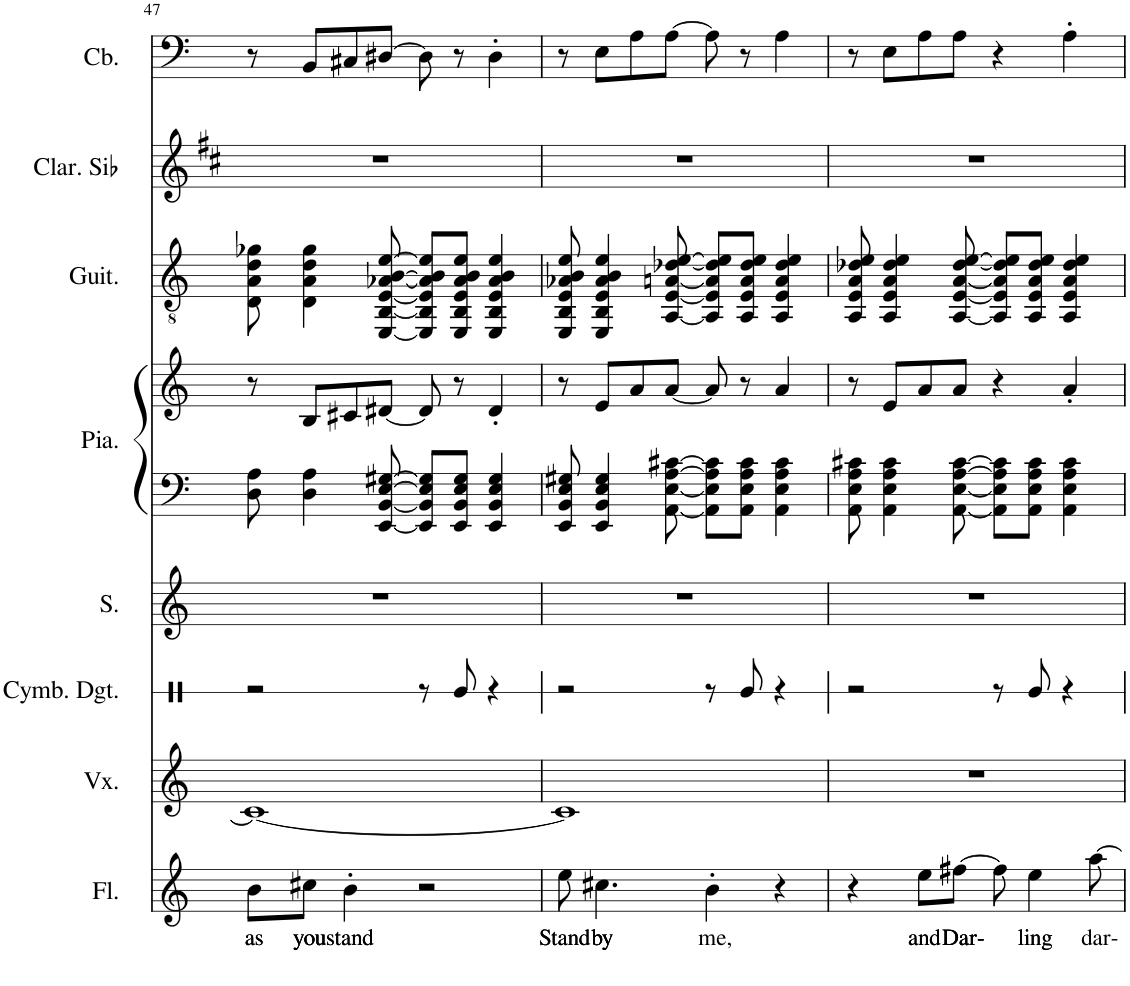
**kern	**text	**kern	**kern	**kern	**kern	**kern	**kern	**kern	**kern
*part8	*part8	*part7	*part6	*part5	*part4	*part4	*part3	*part2	*part1
*staff9	*staff9	*staff8	*staff7	*staff6	*staff5	*staff4	*staff3	*staff2	*staff1
*I"Flûte	*	*I"Voix, Voice Ohh	*I"Cymbales à doigts, Percusión	*I"Soprano, Voice Ahh	*I"Piano	*	*I"Guitare classique	*I"Clarinette en Sib	*I"Contrebasse
*I'Fl.	*	*I'Vx.	*I'Cymb. Dgt.	*I'S.	*I'Pia.	*	*I'Guit.	*I'Clar. Sib	*I'Cb.
!!LO:PB:g=z
*clefG2	*	*clefG2	*clefX	*clefG2	*clefF4	*clefG2	*clefGv2	*clefG2	*clefF4
*	*	*	*	*	*	*	*	*Trd1c2	*Trd7c12
*k[]	*	*k[]	*k[]	*k[]	*k[]	*k[]	*k[]	*k[f#c#]	*k[]
*M4/4	*	*M4/4	*M4/4	*M4/4	*M4/4	*M4/4	*M4/4	*M4/4	*M4/4
=47	=47	=47	=47	=47	=47	=47	=47	=47	=47
!	!LO:LY:b	!	!	!	!	!	!	!	!
8b\L	as	1c#_	2r	1r	8D\ 8A\	8r	8D\ 8A\ 8d\ 8g-X\	1r	8r
!	!LO:LY:b	!	!	!	!	!	!	!	!
8cc#X\J	you	.	.	.	4D\ 4A\	8B/L	4D\ 4A\ 4d\ 4g-\	.	8BB/L
!	!LO:LY:b	!	!	!	!	!	!	!	!
4b'\	stand	.	.	.	.	8c#X/	.	.	8C#X/
.	.	.	.	.	[8EE/ [8BB/ [8E/ [8G#X/	[8d#X/J	[8EE/ [8BB/ [8E/ [8A-X/ [8B/ [8e/	.	[8D#X/J
2r	.	.	8r	.	8EE/] 8BB/] 8E/] 8G#/]L	8d#/]	8EE/] 8BB/] 8E/] 8A-/] 8B/] 8e/]L	.	8D#\]
.	.	.	8Re/	.	8EE/ 8BB/ 8E/ 8G#/J	8r	8EE/ 8BB/ 8E/ 8A-/ 8B/ 8e/J	.	8r
.	.	.	4r	.	4EE/ 4BB/ 4E/ 4G#/	4d#'/	4EE/ 4BB/ 4E/ 4A-/ 4B/ 4e/	.	4D#'\
=48	=48	=48	=48	=48	=48	=48	=48	=48	=48
!	!LO:LY:b	!	!	!	!	!	!	!	!
8ee\	Stand	1c#]	2r	1r	8EE/ 8BB/ 8E/ 8G#X/	8r	8EE/ 8BB/ 8E/ 8A-X/ 8B/ 8e/	1r	8r
!	!LO:LY:b	!	!	!	!	!	!	!	!
4.cc#X\	by	.	.	.	4EE/ 4BB/ 4E/ 4G#/	8e/L	4EE/ 4BB/ 4E/ 4A-/ 4B/ 4e/	.	8E\L
.	.	.	.	.	.	8a/	.	.	8A\
.	.	.	.	.	[8AA\ [8E\ [8A\ [8c#X\	[8a/J	[8AA/ [8E/ [8An/ [8d-X/ [8e/	.	[8A\J
!	!LO:LY:b	!	!	!	!	!	!	!	!
4b'\	me,	.	8r	.	8AA\] 8E\] 8A\] 8c#\]L	8a/]	8AA/] 8E/] 8A/] 8d-/] 8e/]L	.	8A\]
.	.	.	8Re/	.	8AA\ 8E\ 8A\ 8c#\J	8r	8AA/ 8E/ 8A/ 8d-/ 8e/J	.	8r
4r	.	.	4r	.	4AA\ 4E\ 4A\ 4c#\	4a/	4AA/ 4E/ 4A/ 4d-/ 4e/	.	4A\
=49	=49	=49	=49	=49	=49	=49	=49	=49	=49
4r	.	1r	2r	1r	8AA\ 8E\ 8A\ 8c#X\	8r	8AA/ 8E/ 8A/ 8d-X/ 8e/	1r	8r
.	.	.	.	.	4AA\ 4E\ 4A\ 4c#\	8e/L	4AA/ 4E/ 4A/ 4d-/ 4e/	.	8E\L
!	!LO:LY:b	!	!	!	!	!	!	!	!
8ee\L	and	.	.	.	.	8a/	.	.	8A\
!	!LO:LY:b	!	!	!	!	!	!	!	!
[8ff#X\J	Dar-	.	.	.	[8AA\ [8E\ [8A\ [8c#\	8a/J	[8AA/ [8E/ [8A/ [8d-/ [8e/	.	8A\J
8ff#\]	.	.	8r	.	8AA\] 8E\] 8A\] 8c#\]L	4r	8AA/] 8E/] 8A/] 8d-/] 8e/]L	.	4r
!	!LO:LY:b	!	!	!	!	!	!	!	!
4ee\	ling	.	8Re/	.	8AA\ 8E\ 8A\ 8c#\J	.	8AA/ 8E/ 8A/ 8d-/ 8e/J	.	.
.	.	.	4r	.	4AA\ 4E\ 4A\ 4c#\	4a'/	4AA/ 4E/ 4A/ 4d-/ 4e/	.	4A'\
!	!LO:LY:b	!	!	!	!	!	!	!	!
[8aa\	dar-	.	.	.	.	.	.	.	.
=	=	=	=	=	=	=	=	=	=
*-	*-	*-	*-	*-	*-	*-	*-	*-	*-
